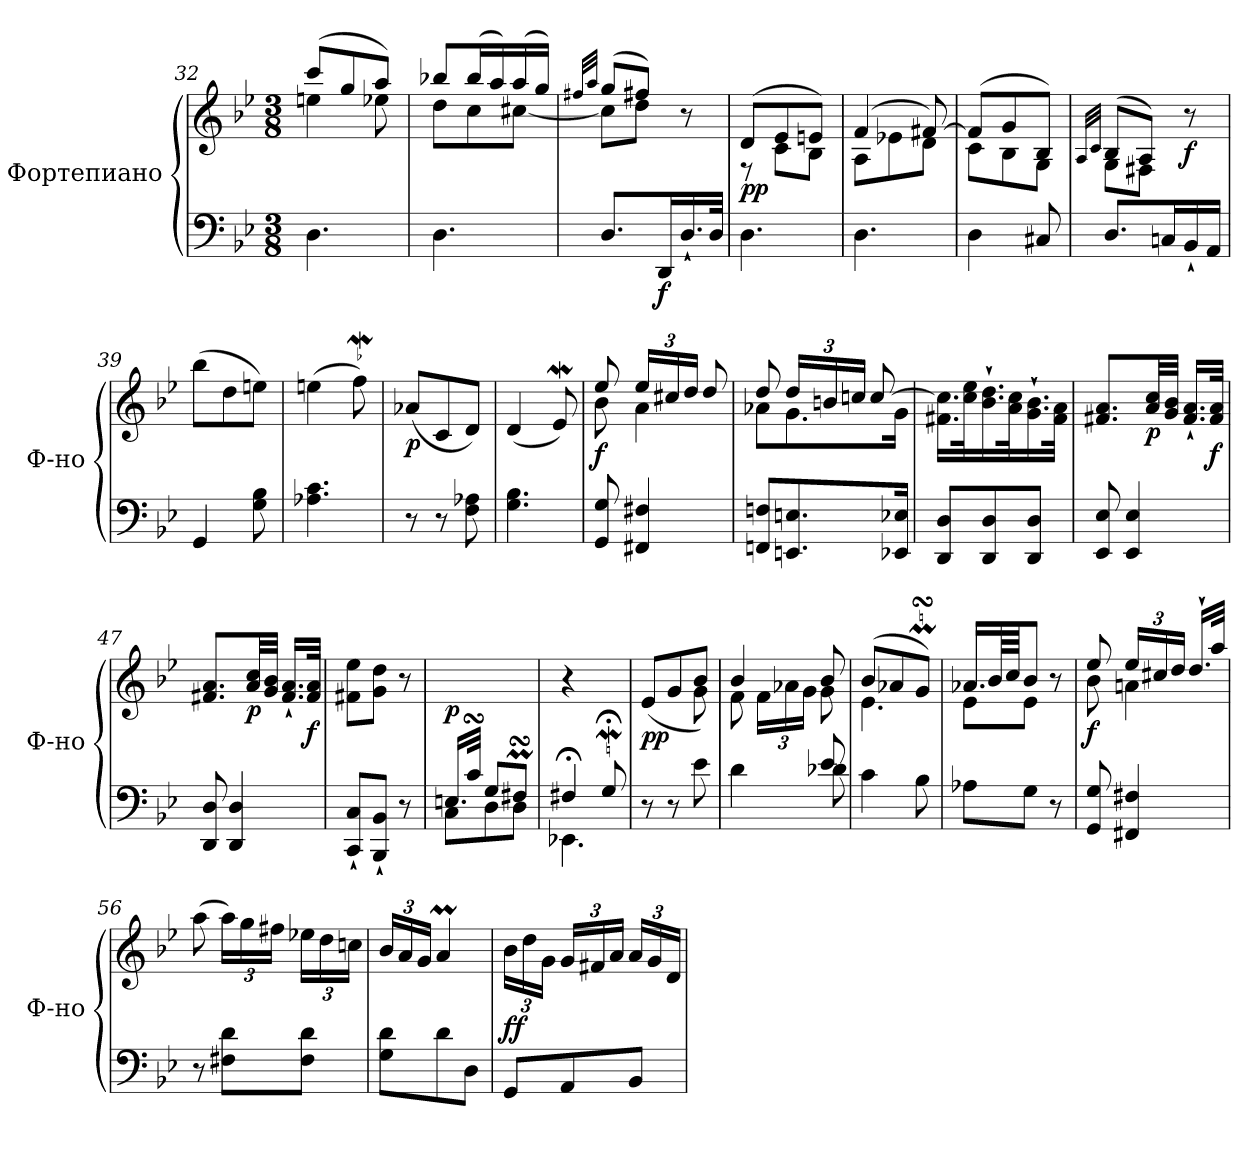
**kern	**kern	**dynam
*part1	*part1	*part1
*staff2	*staff1	*staff1/2
*I"Фортепиано	*	*
*I'Ф-но	*	*
*clefF4	*clefG2	*
*k[b-e-]	*k[b-e-]	*
*M3/8	*M3/8	*
=32	=32	=32
*	*^	*
4.D\	(>8ccc/L	4een\	.
.	8gg/	.	.
.	8aa/J)	8ee-X\	.
!!LO:LB:g=z	!!
=33	=33	=33	=33
4.D\	8bb-X/L	8dd\L	.
.	(>16bb-/L	8cc\	.
.	16aa/)	.	.
.	(>16aa/	[8cc#X\J	.
.	16gg/JJ)	.	.
=34	=34	=34	=34
.	32qff#X/LLL	.	.
.	32qaa/JJJ	.	.
8.D/L	(>8gg/L	8cc#\L]	.
.	8ff#X/J)	8dd\J	.
!	!	!	!LO:DY:b=2
16DD/L	.	.	f
16.D`</	8r	8ryy	.
32D/JJk	.	.	.
=35	=35	=35	=35
!	!	!	!LO:DY:b
4.D\	(>8d/L	8r	pp
.	8e-/	8c\L	.
.	8en/J)	8B-\J	.
=36	=36	=36	=36
4.D\	(>4f/	8A\L	.
.	.	8e-X\	.
.	[8f#X/)	8d\J	.
=37	=37	=37	=37
4D\	(>8f#/L]	8c\L	.
.	8g/	8B-\	.
8C#X/	8B-/J)	8G\J	.
=38	=38	=38	=38
.	32qA/LLL	.	.
.	32qc/JJJ	.	.
8.D/L	(>8B-/L	8G\L	.
.	8A/J)	8F#X\J	.
16Cn/L	.	.	.
!	!	!	!LO:DY:b
16BB-`/	8r	8ryy	f
16AA/JJ	.	.	.
*	*v	*v	*
=39	=39	=39
4GG/	(>8bb-\L	.
.	8dd\	.
8G\ 8B-\	8een\J)	.
!!LO:LB:g=z
=40	=40	=40
4.A-X\ 4.c\	(>4een\	.
.	8ffW\)	.
=41	=41	=41
!	!	!LO:DY:b
8r	(<8a-X/L	p
8r	8c/	.
8F\ 8A-X\	8d/J)	.
=42	=42	=42
4.G\ 4.B-\	(<4d/	.
.	8e-w/)	.
=43	=43	=43
*	*^	*
!	!	!	!LO:DY:b
8GG/ 8G/	8ee-/	8b-\	f
*	*Xbrackettup	*	*
4FF#X/ 4F#X/	24ee-/LL	4a\	.
.	24cc#X/	.	.
.	24dd/JJ	.	.
.	8dd/	.	.
=44	=44	=44	=44
8FFn/ 8Fn/L	8dd/	8a-X\L	.
8.EEn/ 8.En/	24dd/LL	8.g\	.
.	24bn/	.	.
.	24ccn/JJ	.	.
.	[8cc/	.	.
16EE-X/ 16E-X/Jk	.	16g\Jk	.
*	*v	*v	*
=45	=45	=45
8DD/ 8D/L	16.f#X\ 16.cc\]LL	.
.	32cc\ 32ee-\K	.
8DD/ 8D/	16.b-\` 16.dd\`	.
.	32a\ 32cc\K	.
8DD/ 8D/J	16.g\` 16.b-\`	.
.	32f#\ 32a\JJk	.
!!LO:PB:g=z
=46	=46	=46
8EE-/ 8E-/	8.f#X/ 8.a/L	.
4EE-/ 4E-/	.	.
!	!	!LO:DY:b
.	32a/ 32cc/LL	p
.	32g/ 32b-/JJJ	.
.	16.f#/` 16.a/`LL	.
!	!	!LO:DY:b
.	32f#/ 32a/JJk	f
=47	=47	=47
8DD/ 8D/	8.f#X/ 8.a/L	.
4DD/ 4D/	.	.
!	!	!LO:DY:b
.	32a/ 32cc/LL	p
.	32g/ 32b-/JJJ	.
.	16.f#/` 16.a/`LL	.
!	!	!LO:DY:b
.	32f#/ 32a/JJk	f
=48	=48	=48
8CC/` 8C/`L	8f#X\ 8ee-\L	.
8BBB-/` 8BB-/`J	8g\ 8dd\J	.
8r	8r	.
=49	=49	=49
*^	*	*
!	!	!	!LO:DY:b
16.En/LL	8C\L	4.ryy	p
32csSSS/JJk	.	.	.
8G/L	8D\	.	.
8F#XmsSsS/J	8D\J	.	.
=50	=50	=50	=50
4F#X;</	4.EE-X\	4r	.
8G;<W/	.	8ryy	.
*v	*v	*	*
=51	=51	=51
*	*^	*
!	!	!	!LO:DY:b
8r	(>8e-/L	4ryy	pp
8r	8g/	.	.
8e-\	8b-/J)	8g\	.
!!LO:LB:g=z	!!
=52	=52	=52	=52
*^	*	*	*
4d\	4ryy	4b-/	8f\	.
.	.	.	24f\LL	.
.	.	.	24a-X\	.
.	.	.	24g\JJ	.
8e-/	8d-X\	8b-/	8g\	.
*v	*v	*	*	*
=53	=53	=53	=53
4c\	(>8b-/L	4.e-\	.
.	8a-X/	.	.
8B-\	8gMsSSS/J)	.	.
=54	=54	=54	=54
8A-X\L	16.a-X/LL	8e-\L	.
.	64b-/LL	.	.
.	64cc/JJJ	.	.
8G\J	8b-/J	8e-\J	.
8r	8r	8ryy	.
=55	=55	=55	=55
!	!	!	!LO:DY:b
8GG/ 8G/	8ee-/	8b-\	f
4FF#X/ 4F#X/	24ee-/LL	4an\	.
.	24cc#X/	.	.
.	24dd/JJ	.	.
.	16.dd`/LL	.	.
.	32aa/JJk	.	.
*	*v	*v	*
=56	=56	=56
8r	(>8aa\	.
8F#X\ 8d\L	24aa\LL)	.
.	24gg\	.
.	24ff#X\JJ	.
8F#\ 8d\J	24ee-X\LL	.
.	24dd\	.
.	24ccn\JJ	.
!!LO:LB:g=z
=57	=57	=57
8G\ 8d\L	24b-/LL	.
.	24a/	.
.	24g/JJ	.
8d\	4am/	.
8D\J	.	.
=58	=58	=58
!	!	!LO:DY:b
8GG/L	24b-\LL	ff
.	24dd\	.
.	24g\JJ	.
8AA/	24g/LL	.
.	24f#X/	.
.	24a/JJ	.
8BB-/J	24a/LL	.
.	24g/	.
.	24d/JJ	.
=	=	=
*-	*-	*-
